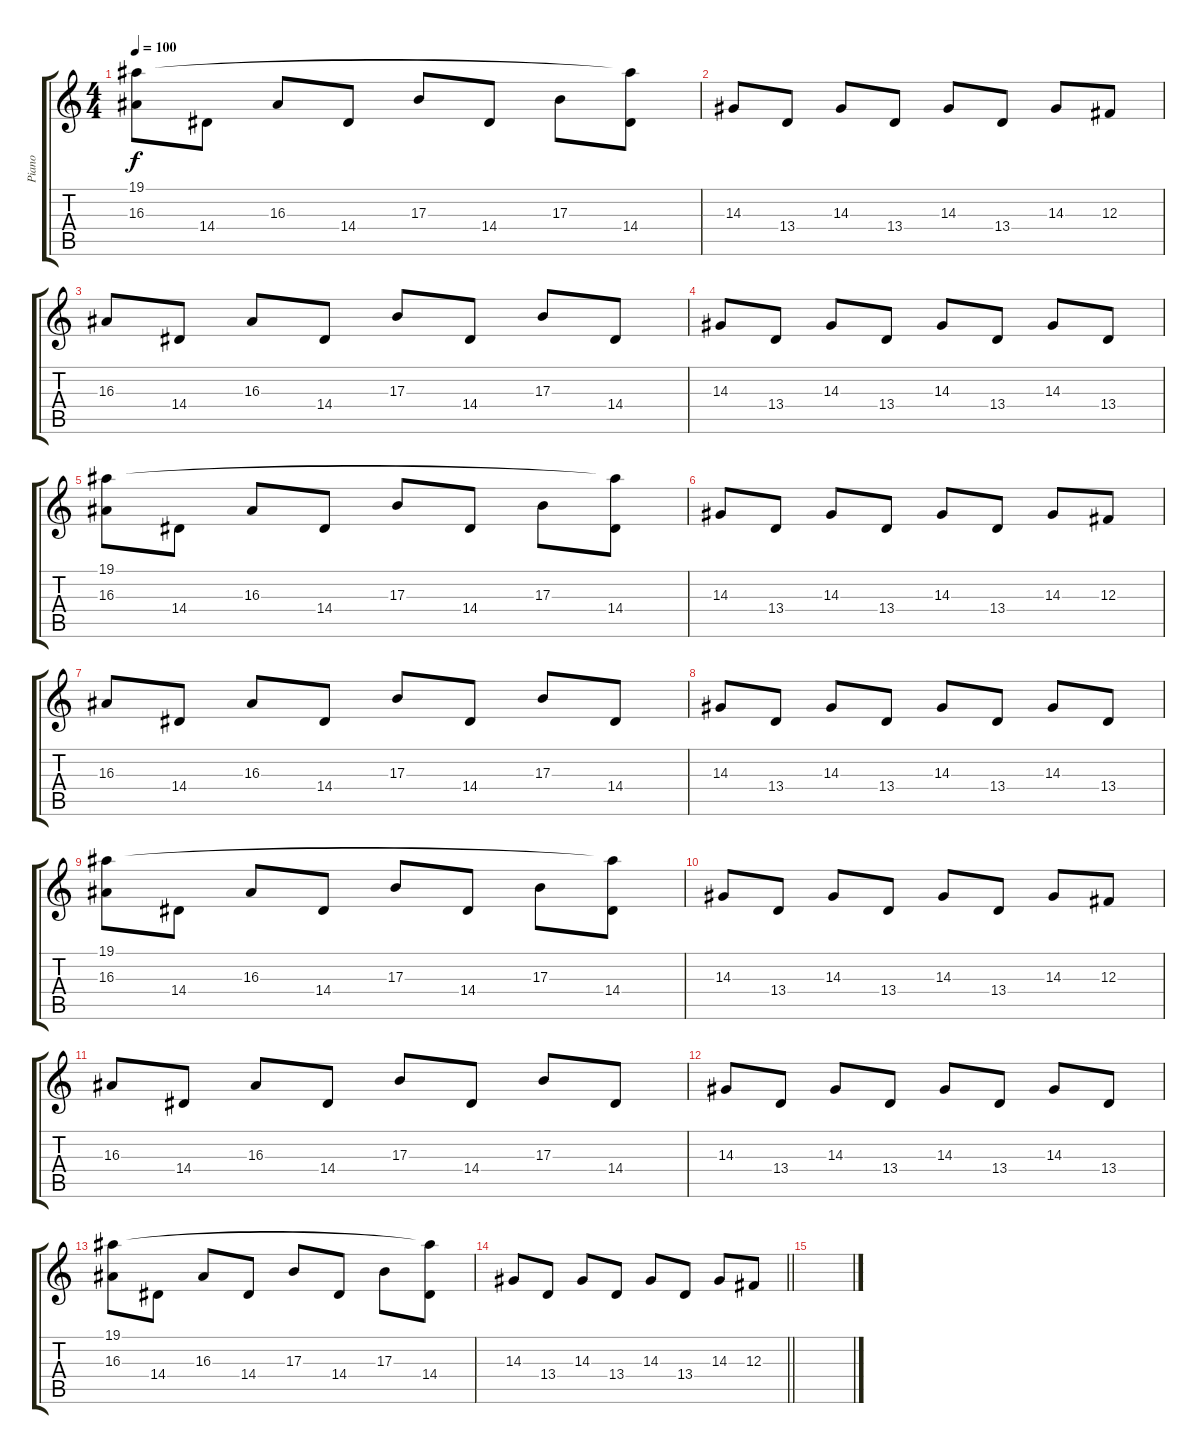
\track ("Piano" "Piano") {instrument acousticgrandpiano}
\staff {score tabs}
\tuning (Eb4 Bb3 Gb3 Db3 Ab2 Eb2) {hide}
\ts (4 4)
\tempo 100
\clef g2
\ks c
(19.1 16.3).8{dy f} 14.4.8 16.3.8 14.4.8 17.3.8 14.4.8 17.3.8 (19.1{t} 14.4).8 |
14.3.8 13.4.8 14.3.8 13.4.8 14.3.8 13.4.8 14.3.8 12.3.8 |
16.3.8 14.4.8 16.3.8 14.4.8 17.3.8 14.4.8 17.3.8 14.4.8 |
14.3.8 13.4.8 14.3.8 13.4.8 14.3.8 13.4.8 14.3.8 13.4.8 |
(19.1 16.3).8 14.4.8 16.3.8 14.4.8 17.3.8 14.4.8 17.3.8 (19.1{t} 14.4).8 |
14.3.8 13.4.8 14.3.8 13.4.8 14.3.8 13.4.8 14.3.8 12.3.8 |
16.3.8 14.4.8 16.3.8 14.4.8 17.3.8 14.4.8 17.3.8 14.4.8 |
14.3.8 13.4.8 14.3.8 13.4.8 14.3.8 13.4.8 14.3.8 13.4.8 |
(19.1 16.3).8 14.4.8 16.3.8 14.4.8 17.3.8 14.4.8 17.3.8 (19.1{t} 14.4).8 |
14.3.8 13.4.8 14.3.8 13.4.8 14.3.8 13.4.8 14.3.8 12.3.8 |
16.3.8 14.4.8 16.3.8 14.4.8 17.3.8 14.4.8 17.3.8 14.4.8 |
14.3.8 13.4.8 14.3.8 13.4.8 14.3.8 13.4.8 14.3.8 13.4.8 |
(19.1 16.3).8 14.4.8 16.3.8 14.4.8 17.3.8 14.4.8 17.3.8 (19.1{t} 14.4).8 |
\barLineRight lightlight
14.3.8 13.4.8 14.3.8 13.4.8 14.3.8 13.4.8 14.3.8 12.3.8 |
\section ("" "")
